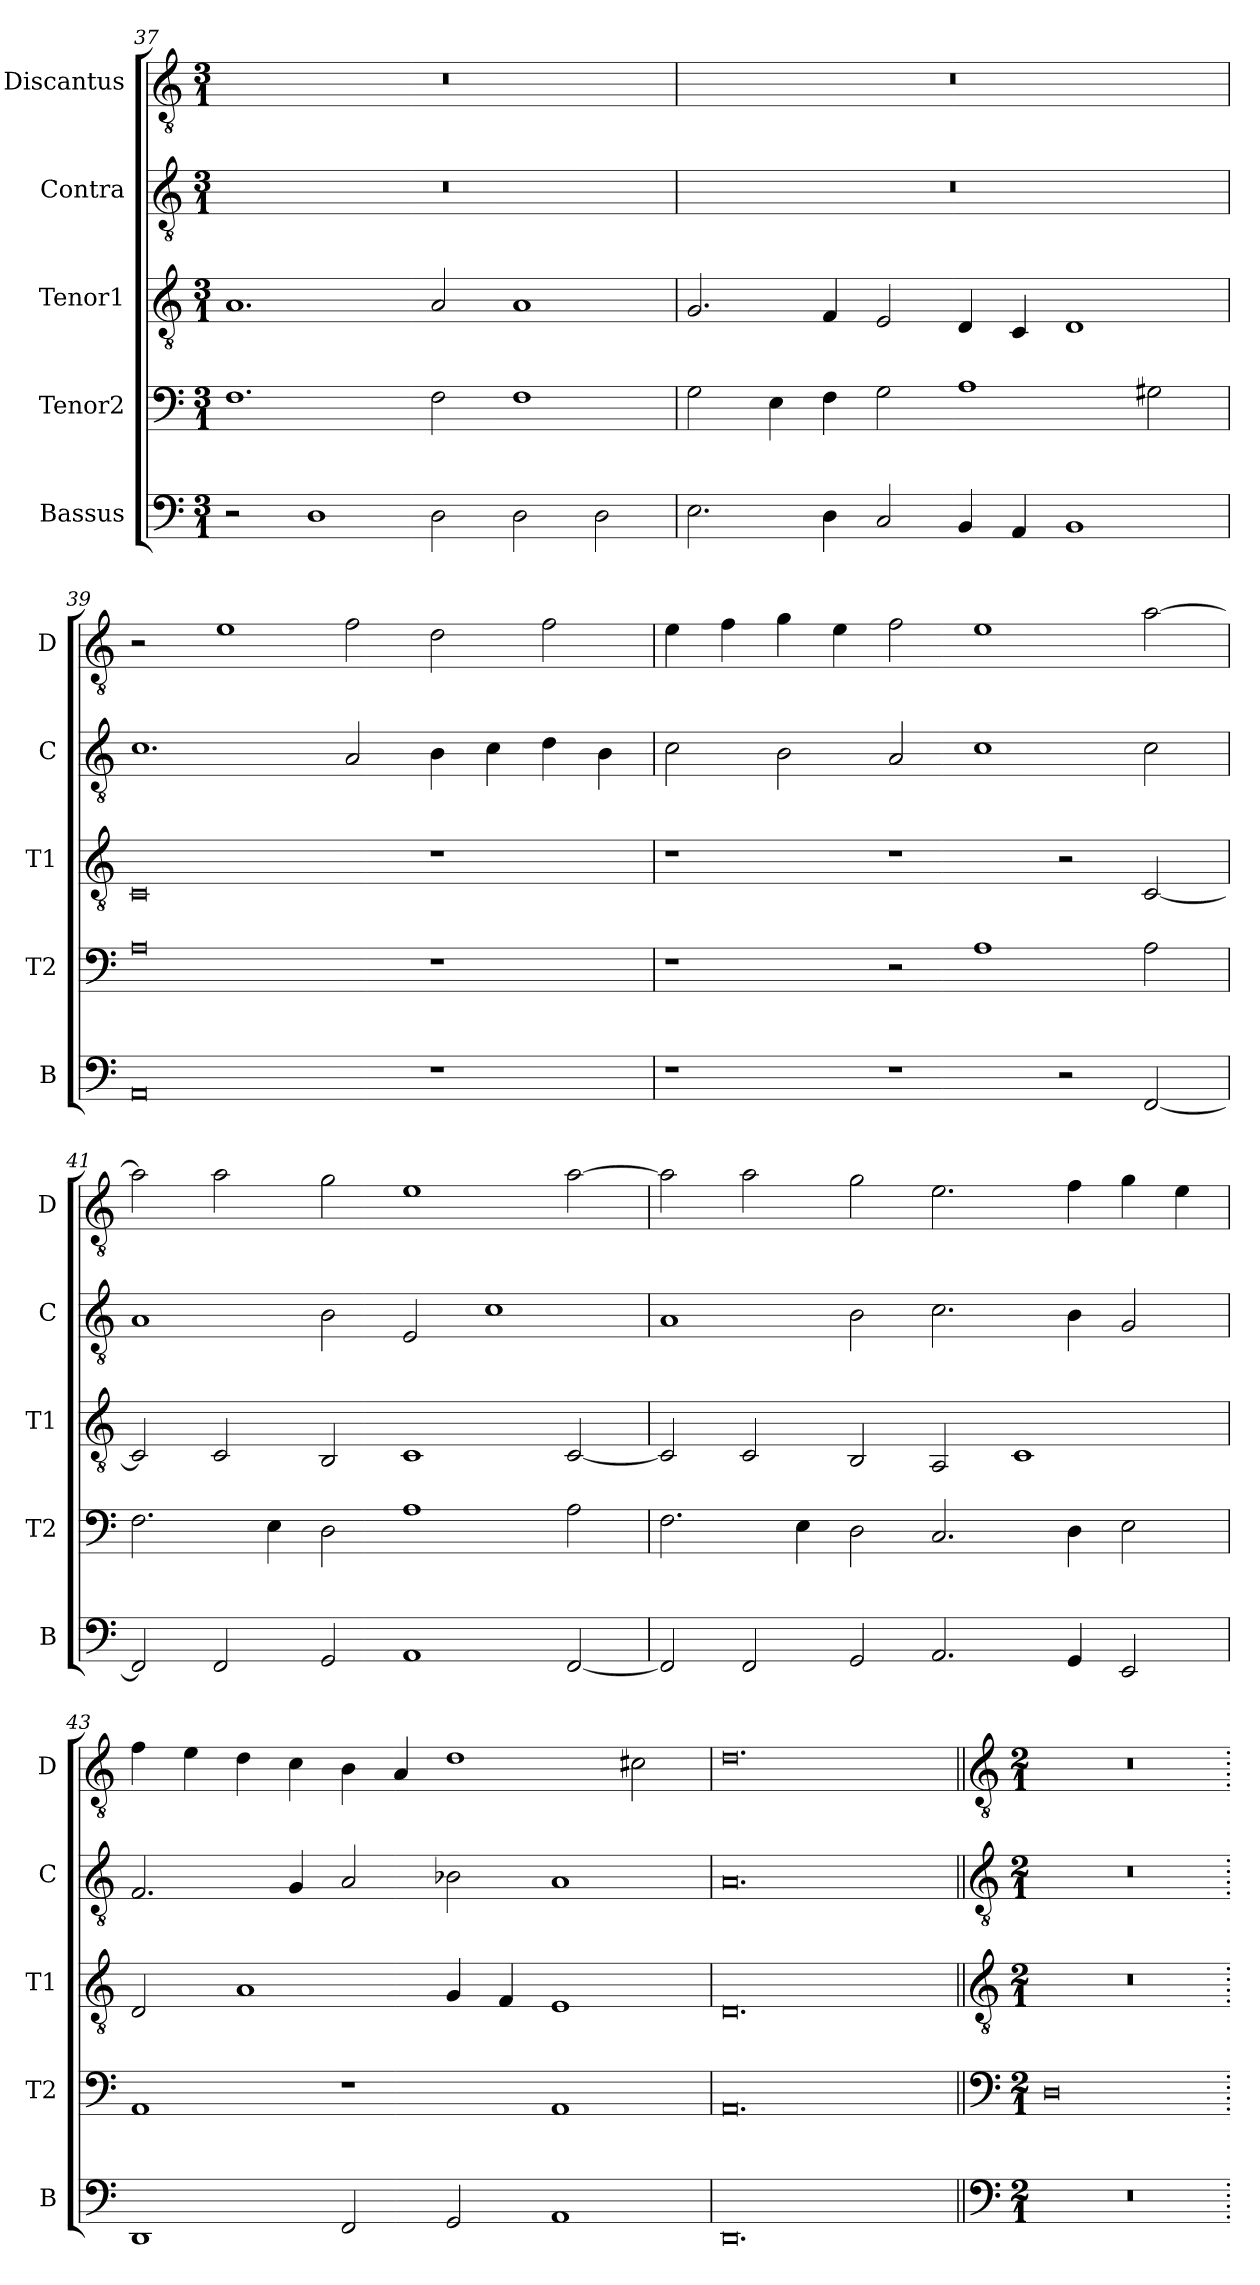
**kern	**kern	**kern	**kern	**kern
*part5	*part4	*part3	*part2	*part1
*staff5	*staff4	*staff3	*staff2	*staff1
*I"Bassus	*I"Tenor2	*I"Tenor1	*I"Contra	*I"Discantus
*I'B	*I'T2	*I'T1	*I'C	*I'D
*clefF4	*clefF4	*clefGv2	*clefGv2	*clefGv2
*k[]	*k[]	*k[]	*k[]	*k[]
*M3/1	*M3/1	*M3/1	*M3/1	*M3/1
=37	=37	=37	=37	=37
2r	1.F	1.A	0.r	0.r
1D	.	.	.	.
2D\	2F\	2A/	.	.
2D\	1F	1A	.	.
2D\	.	.	.	.
=38	=38	=38	=38	=38
2.E\	2G\	2.G/	0.r	0.r
.	4E\	.	.	.
4D\	4F\	4F/	.	.
2C/	2G\	2E/	.	.
4BB/	1A	4D/	.	.
4AA/	.	4C/	.	.
1BB	.	1D	.	.
.	2G#X\	.	.	.
=39	=39	=39	=39	=39
0AA	0A	0C	1.c	2r
.	.	.	.	1e
.	.	.	2A/	2f\
1r	1r	1r	4B\	2d\
.	.	.	4c\	.
.	.	.	4d\	2f\
.	.	.	4B\	.
=40	=40	=40	=40	=40
1r	1r	1r	2c\	4e\
.	.	.	.	4f\
.	.	.	2B\	4g\
.	.	.	.	4e\
1r	2r	1r	2A/	2f\
.	1A	.	1c	1e
2r	.	2r	.	.
[2FF/	2A\	[2C/	2c\	[2a\
=41	=41	=41	=41	=41
2FF/]	2.F\	2C/]	1A	2a\]
2FF/	.	2C/	.	2a\
.	4E\	.	.	.
2GG/	2D\	2BB/	2B\	2g\
1AA	1A	1C	2E/	1e
.	.	.	1c	.
[2FF/	2A\	[2C/	.	[2a\
=42	=42	=42	=42	=42
2FF/]	2.F\	2C/]	1A	2a\]
2FF/	.	2C/	.	2a\
.	4E\	.	.	.
2GG/	2D\	2BB/	2B\	2g\
2.AA/	2.C/	2AA/	2.c\	2.e\
.	.	1C	.	.
4GG/	4D\	.	4B\	4f\
2EE/	2E\	.	2G/	4g\
.	.	.	.	4e\
=43	=43	=43	=43	=43
1DD	1AA	2D/	2.F/	4f\
.	.	.	.	4e\
.	.	1A	.	4d\
.	.	.	4G/	4c\
2FF/	1r	.	2A/	4B\
.	.	.	.	4A/
2GG/	.	4G/	2B-X\	1d
.	.	4F/	.	.
1AA	1AA	1E	1A	.
.	.	.	.	2c#X\
=44	=44	=44	=44	=44
0.DD	0.AA	0.D	0.A	0.d
!!LO:LB:g=z
=45||	=45||	=45||	=45||	=45||
*clefF4	*clefF4	*clefGv2	*clefGv2	*clefGv2
*k[]	*k[]	*k[]	*k[]	*k[]
*M2/1	*M2/1	*M2/1	*M2/1	*M2/1
0r	0D	0r	0r	0r
=.	=.	=.	=.	=.
*-	*-	*-	*-	*-
